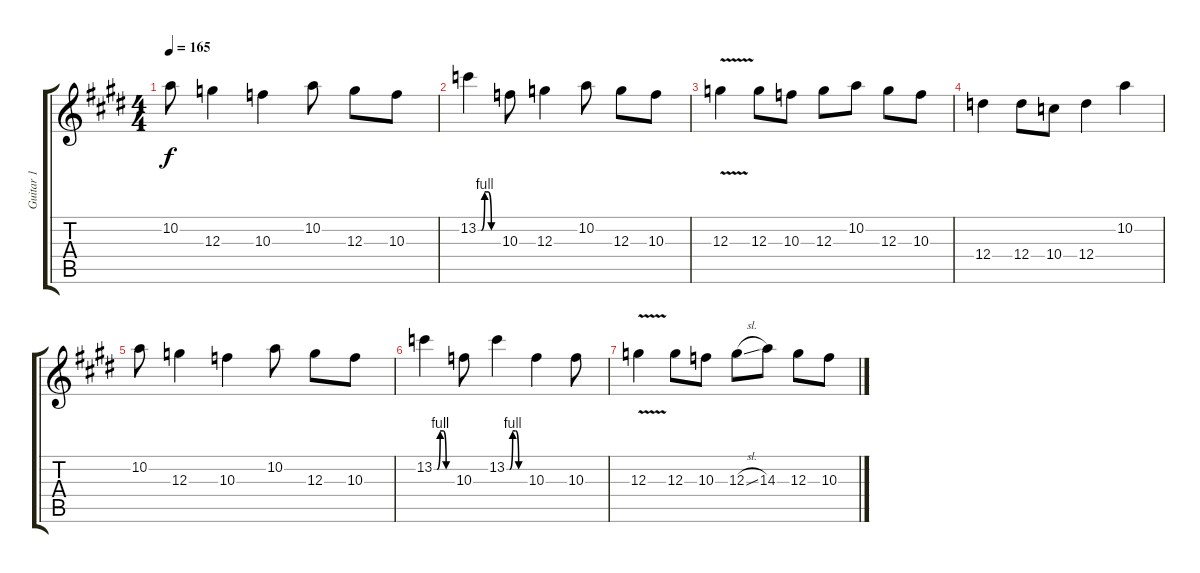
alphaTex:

\track ("Guitar 1" "Guitar 1") {instrument overdrivenguitar}
\staff {score tabs}
\tuning (E4 B3 G3 D3 A2 E2) {hide}
\ts (4 4)
\tempo 165
\clef g2
\ks e
10.2.8{dy f} 12.3.4 10.3.4 10.2.8 12.3.8 10.3.8 |
13.2{be (custom 0 0 10 0 20 4 30 4 40 0 60 0)}.4 10.3.8 12.3.4 10.2.8 12.3.8 10.3.8 |
12.3{v}.4 12.3.8 10.3.8 12.3.8 10.2.8 12.3.8 10.3.8 |
12.4.4 12.4.8 10.4.8 12.4.4 10.2.4 |
10.2.8 12.3.4 10.3.4 10.2.8 12.3.8 10.3.8 |
13.2{be (custom 0 0 10 0 20 4 30 4 40 0 60 0)}.4 10.3.8 13.2{be (custom 0 0 10 0 20 4 30 4 40 0 60 0)}.4 10.3.4 10.3.8 |
12.3{v}.4 12.3.8 10.3.8 12.3{sl}.8 14.3.8 12.3.8 10.3.8
